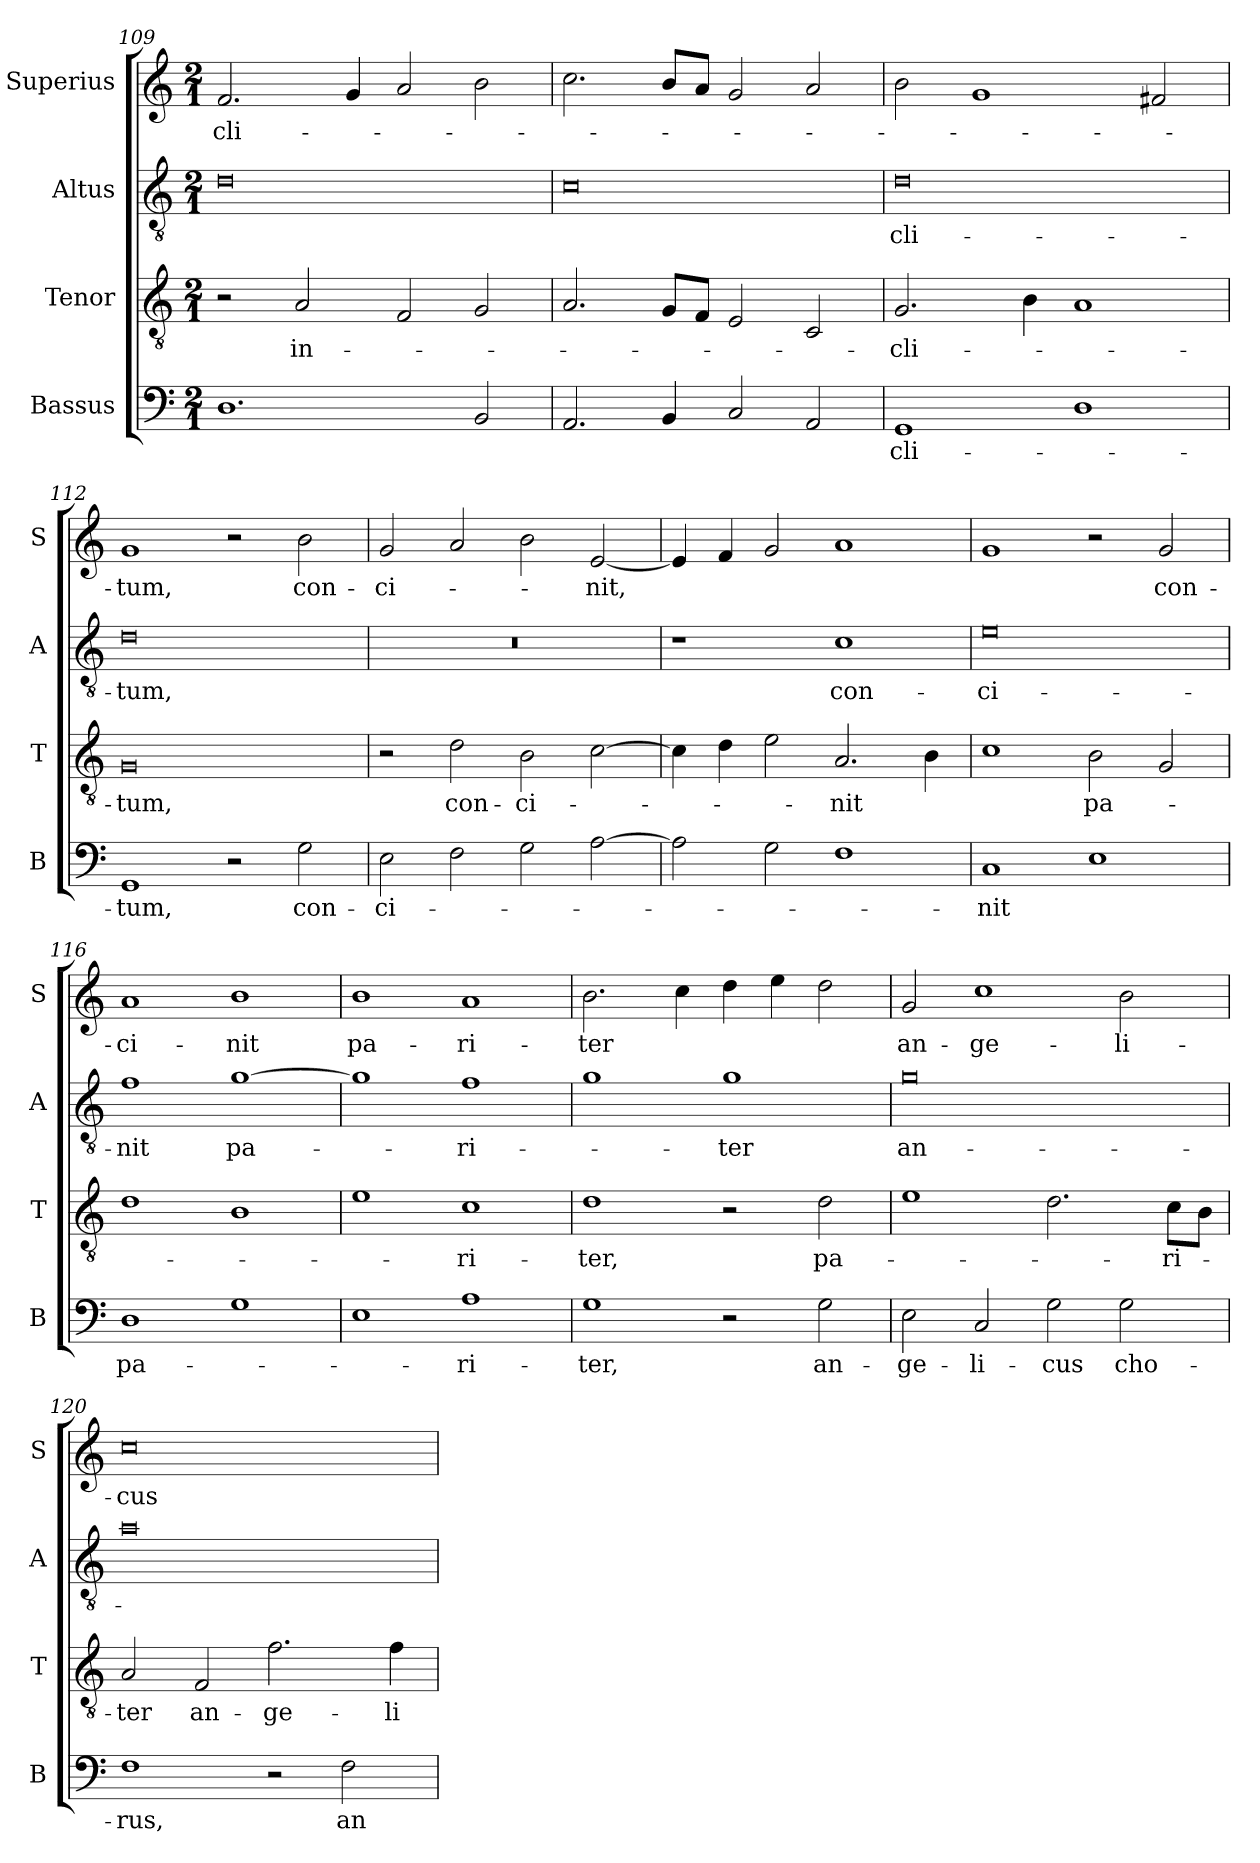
**kern	**text	**kern	**text	**kern	**text	**kern	**text
*part4	*part4	*part3	*part3	*part2	*part2	*part1	*part1
*staff4	*staff4	*staff3	*staff3	*staff2	*staff2	*staff1	*staff1
*I"Bassus	*	*I"Tenor	*	*I"Altus	*	*I"Superius	*
*I'B	*	*I'T	*	*I'A	*	*I'S	*
*clefF4	*	*clefGv2	*	*clefGv2	*	*clefG2	*
*k[]	*	*k[]	*	*k[]	*	*k[]	*
*M2/1	*	*M2/1	*	*M2/1	*	*M2/1	*
=109	=109	=109	=109	=109	=109	=109	=109
1.D	.	2r	.	0d	.	2.f	-cli-
.	.	2A	in-	.	.	.	.
.	.	.	.	.	.	4g	.
.	.	2F	.	.	.	2a	.
2BB	.	2G	.	.	.	2b	.
=110	=110	=110	=110	=110	=110	=110	=110
2.AA	.	2.A	.	0c	.	2.cc	.
4BB	.	8GL	.	.	.	8bL	.
.	.	8FJ	.	.	.	8aJ	.
2C	.	2E	.	.	.	2g	.
2AA	.	2C	.	.	.	2a	.
=111	=111	=111	=111	=111	=111	=111	=111
1GG	-cli-	2.G	-cli-	0d	-cli-	2b	.
.	.	.	.	.	.	1g	.
.	.	4B	.	.	.	.	.
1D	.	1A	.	.	.	.	.
.	.	.	.	.	.	2f#X	.
=112	=112	=112	=112	=112	=112	=112	=112
1GG	-tum,	0G	-tum,	0d	-tum,	1g	-tum,
2r	.	.	.	.	.	2r	.
2G	con-	.	.	.	.	2b	con-
=113	=113	=113	=113	=113	=113	=113	=113
2E	-ci-	2r	.	0r	.	2g	-ci-
2F	.	2d	con-	.	.	2a	.
2G	.	2B	-ci-	.	.	2b	.
[2A	.	[2c	.	.	.	[2e	-nit,
=114	=114	=114	=114	=114	=114	=114	=114
2A]	.	4c]	.	1r	.	4e]	.
.	.	4d	.	.	.	4f	.
2G	.	2e	.	.	.	2g	.
1F	.	2.A	-nit	1c	con-	1a	.
.	.	4B	.	.	.	.	.
=115	=115	=115	=115	=115	=115	=115	=115
1C	-nit	1c	.	0e	-ci-	1g	.
1E	.	2B	pa-	.	.	2r	.
.	.	2G	.	.	.	2g	con-
=116	=116	=116	=116	=116	=116	=116	=116
1D	pa-	1d	.	1f	-nit	1a	-ci-
1G	.	1B	.	[1g	pa-	1b	-nit
=117	=117	=117	=117	=117	=117	=117	=117
1E	.	1e	.	1g]	.	1b	pa-
1A	-ri-	1c	-ri-	1f	-ri-	1a	-ri-
=118	=118	=118	=118	=118	=118	=118	=118
1G	-ter,	1d	-ter,	1g	.	2.b	-ter
.	.	.	.	.	.	4cc	.
2r	.	2r	.	1g	-ter	4dd	.
.	.	.	.	.	.	4ee	.
2G	an-	2d	pa-	.	.	2dd	.
=119	=119	=119	=119	=119	=119	=119	=119
2E	-ge-	1e	.	0g	an-	2g	an-
2C	-li-	.	.	.	.	1cc	-ge-
2G	-cus	2.d	.	.	.	.	.
2G	cho-	.	.	.	.	2b	-li-
.	.	8cL	-ri-	.	.	.	.
.	.	8BJ	.	.	.	.	.
=120	=120	=120	=120	=120	=120	=120	=120
1F	-rus,	2A	-ter	0a	.	0cc	-cus
.	.	2F	an-	.	.	.	.
2r	.	2.f	-ge-	.	.	.	.
2F	an-	.	.	.	.	.	.
.	.	4f	-li-	.	.	.	.
=	=	=	=	=	=	=	=
*-	*-	*-	*-	*-	*-	*-	*-
